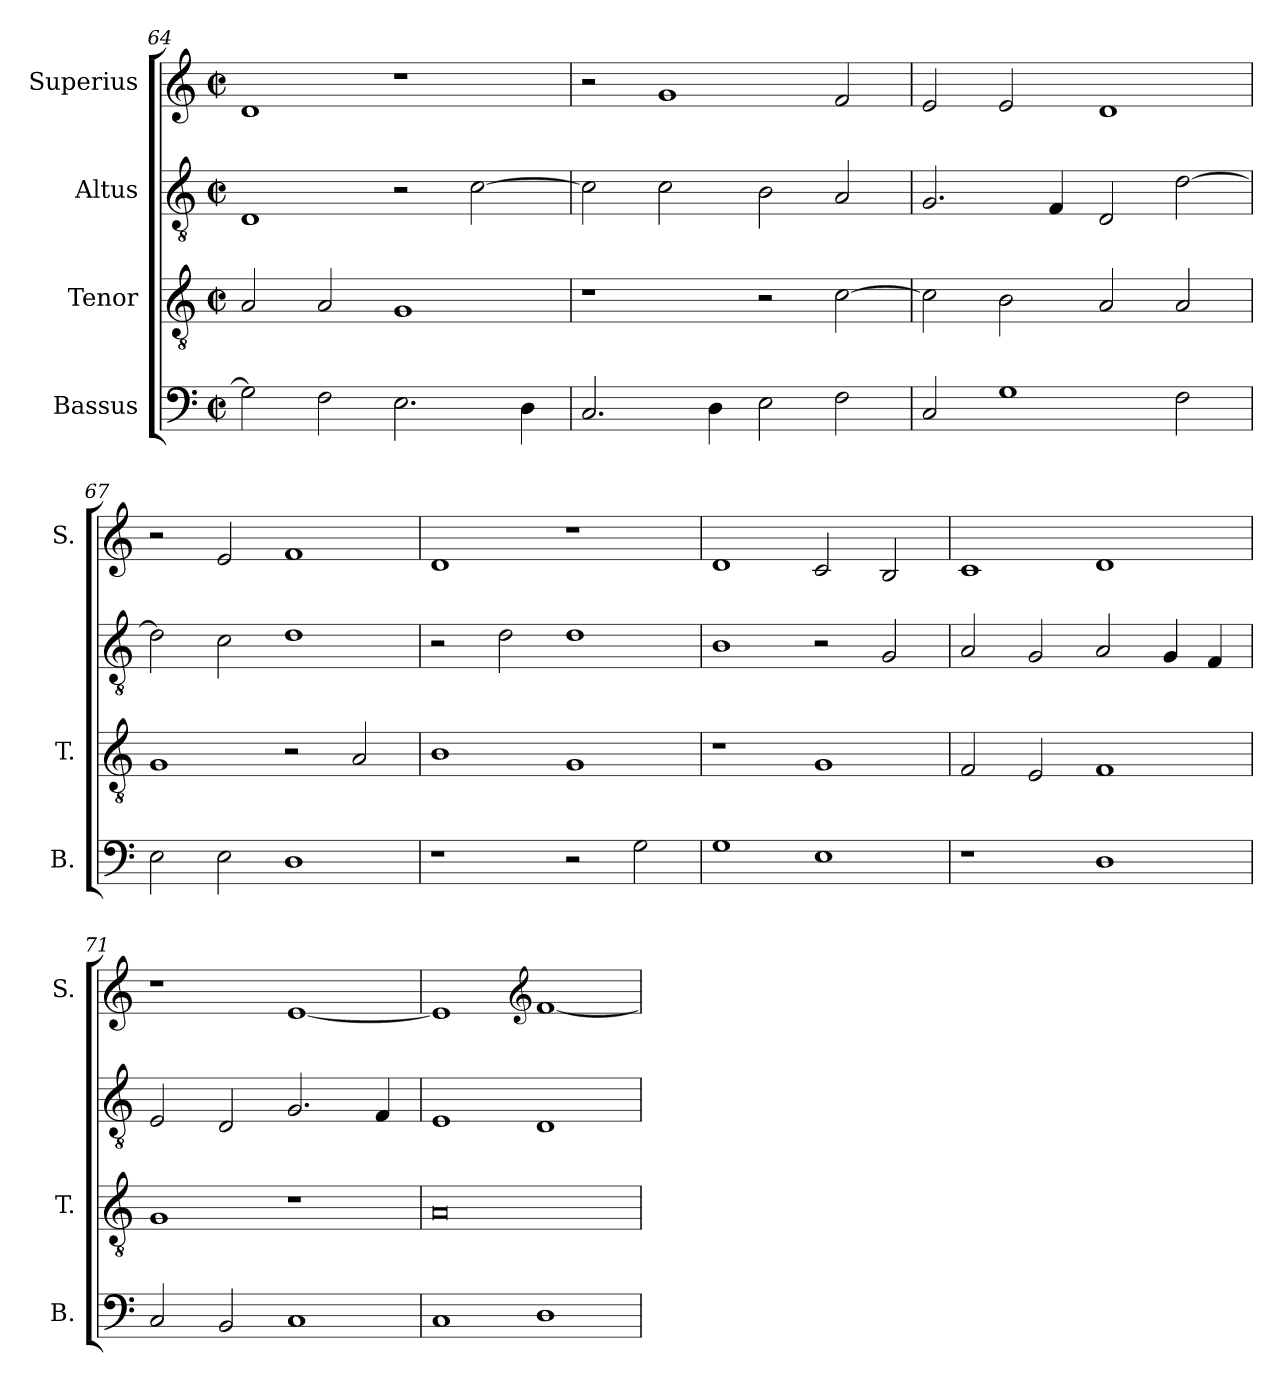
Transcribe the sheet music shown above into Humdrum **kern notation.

**kern	**kern	**kern	**kern
*part4	*part3	*part2	*part1
*staff4	*staff3	*staff2	*staff1
*I"Bassus	*I"Tenor	*I"Altus	*I"Superius
*I'B.	*I'T.	*	*I'S.
*clefF4	*clefGv2	*clefGv2	*clefG2
*	*ITrd7c12	*ITrd7c12	*
*k[]	*k[]	*k[]	*k[]
*C:	*C:	*C:	*C:
*M2/2	*M2/2	*M2/2	*M2/2
*met(c|)	*met(c|)	*met(c|)	*met(c|)
=64	=64	=64	=64
2Gi\]	2AAi/	1DDi	1di
2Fi\	2AAi/	.	.
2.Ei\	1GGi	2r	1r
.	.	[>2Ci\	.
4Di\	.	.	.
=65	=65	=65	=65
2.Ci/	1r	2Ci\]	2r
.	.	2Ci\	1gi
4Di\	.	.	.
2Ei\	2r	2BBi\	.
2Fi\	[>2Ci\	2AAi/	2fi/
=66	=66	=66	=66
2Ci/	2Ci\]	2.GGi/	2ei/
1Gi	2BBi\	.	2ei/
.	.	4FFi/	.
.	2AAi/	2DDi/	1di
2Fi\	2AAi/	[>2Di\	.
!!LO:PB:g=z
=67	=67	=67	=67
2Ei\	1GGi	2Di\]	2r
2Ei\	.	2Ci\	2ei/
1Di	2r	1Di	1fi
.	2AAi/	.	.
=68	=68	=68	=68
1r	1BBi	2r	1di
.	.	2Di\	.
2r	1GGi	1Di	1r
2Gi\	.	.	.
=69	=69	=69	=69
1Gi	1r	1BBi	1di
1Ei	1GGi	2r	2ci/
.	.	2GGi/	2Bi/
=70	=70	=70	=70
1r	2FFi/	2AAi/	1ci
.	2EEi/	2GGi/	.
1Di	1FFi	2AAi/	1di
.	.	4GGi/	.
.	.	4FFi/	.
=71	=71	=71	=71
2Ci/	1GGi	2EEi/	1r
2BBi/	.	2DDi/	.
1Ci	1r	2.GGi/	[<1ei
.	.	4FFi/	.
=72	=72	=72	=72
1Ci	0AAi	1EEi	1ei]
*	*	*	*clefG2
1Di	.	1DDi	[<1fi
=	=	=	=
*-	*-	*-	*-
